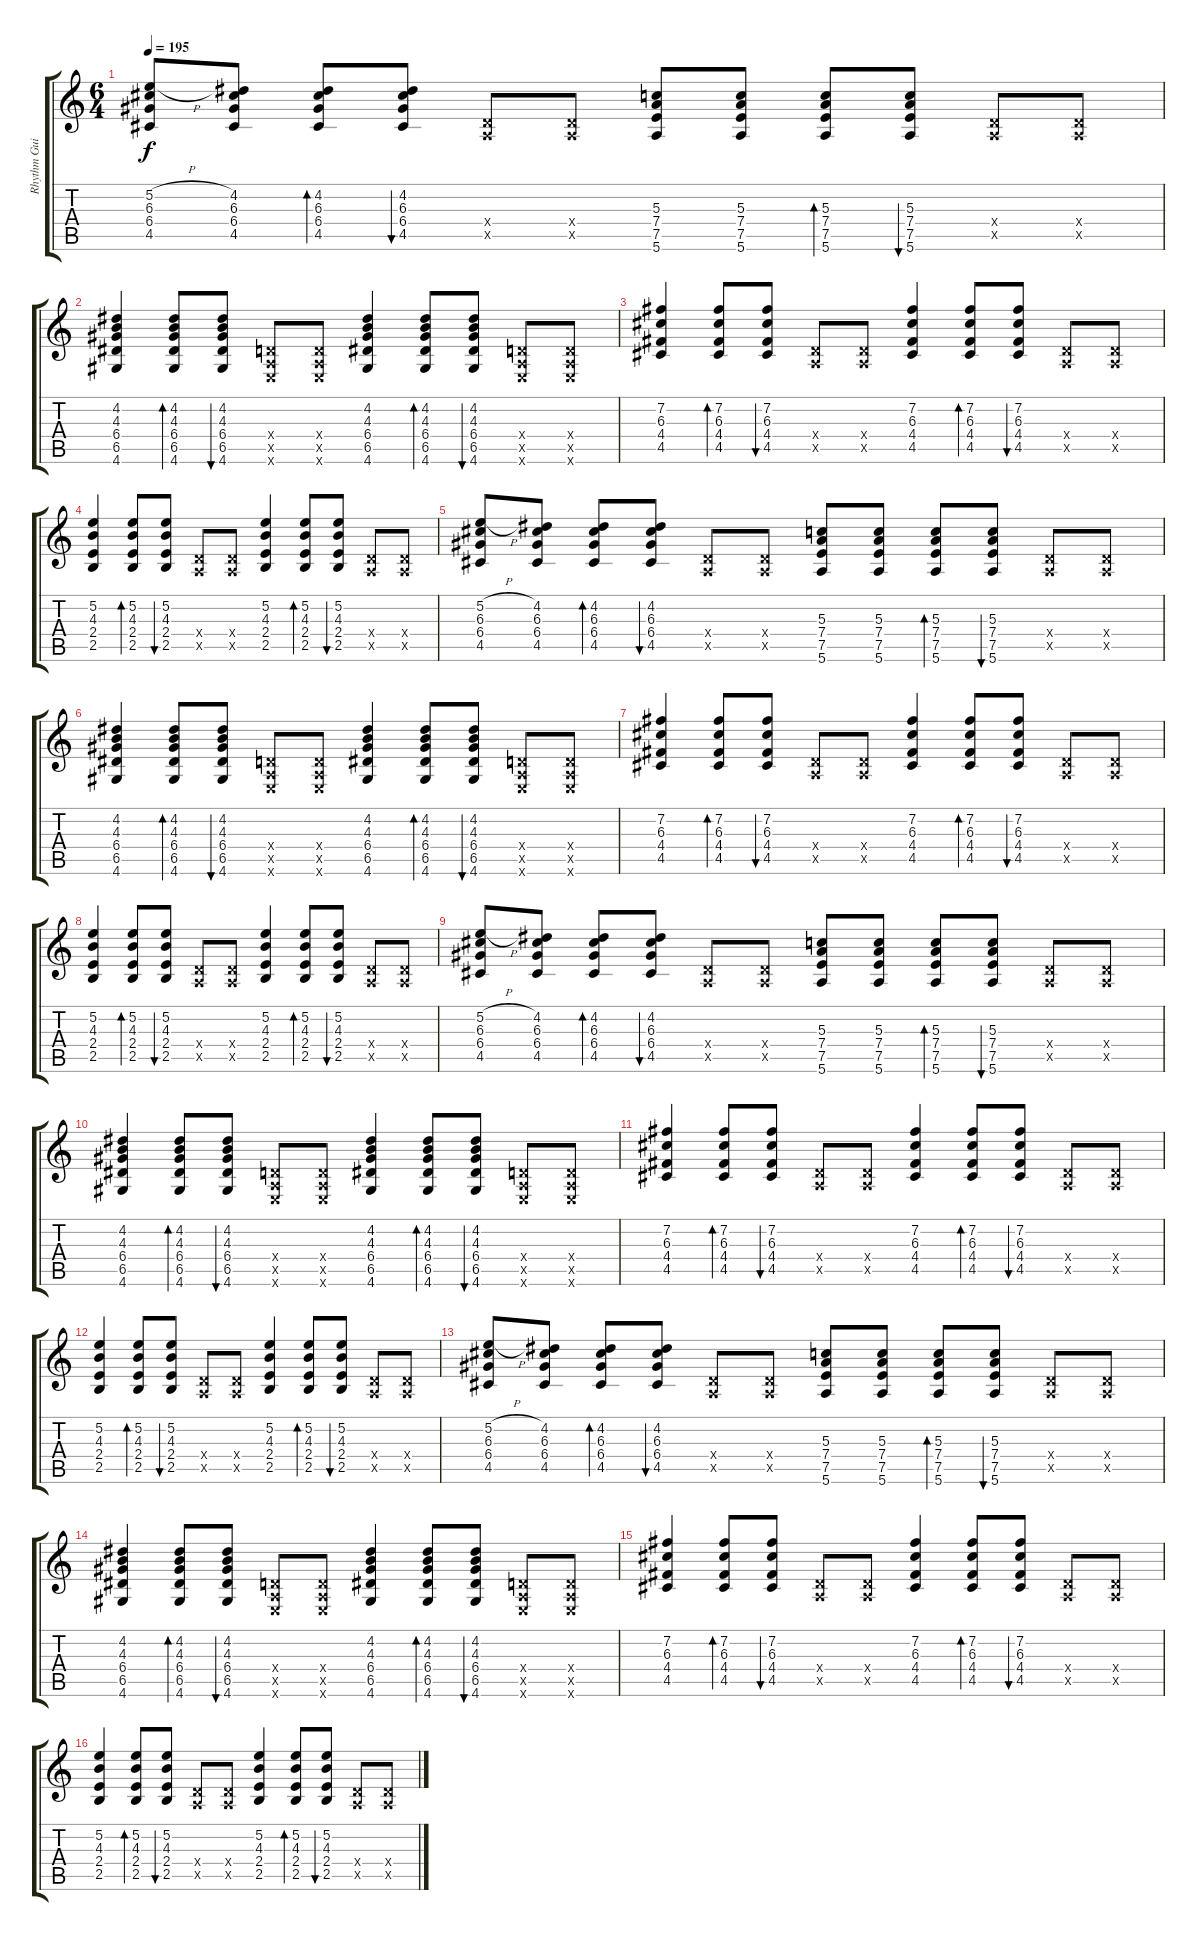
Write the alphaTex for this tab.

\track ("Rhythm Guitar" "Rhythm Gui") {instrument distortionguitar}
\staff {score tabs}
\tuning (E4 B3 G3 D3 A2 E2) {hide}
\ts (6 4)
\tempo 195
\clef g2
\ks c
(5.2{h} 6.3 6.4 4.5).8{dy f} (4.2 6.3 6.4 4.5).8 (4.2 6.3 6.4 4.5).8{bd 60} (4.2 6.3 6.4 4.5).8{bu 60} (0.4{x} 0.5{x}).8 (0.4{x} 0.5{x}).8 (5.3 7.4 7.5 5.6).8 (5.3 7.4 7.5 5.6).8 (5.3 7.4 7.5 5.6).8{bd 60} (5.3 7.4 7.5 5.6).8{bu 60} (0.4{x} 0.5{x}).8 (0.4{x} 0.5{x}).8 |
(4.2 4.3 6.4 6.5 4.6).4 (4.2 4.3 6.4 6.5 4.6).8{bd 60} (4.2 4.3 6.4 6.5 4.6).8{bu 60} (0.4{x} 0.5{x} 0.6{x}).8 (0.4{x} 0.5{x} 0.6{x}).8 (4.2 4.3 6.4 6.5 4.6).4 (4.2 4.3 6.4 6.5 4.6).8{bd 60} (4.2 4.3 6.4 6.5 4.6).8{bu 60} (0.4{x} 0.5{x} 0.6{x}).8 (0.4{x} 0.5{x} 0.6{x}).8 |
(7.2 6.3 4.4 4.5).4 (7.2 6.3 4.4 4.5).8{bd 60} (7.2 6.3 4.4 4.5).8{bu 60} (0.4{x} 0.5{x}).8 (0.4{x} 0.5{x}).8 (7.2 6.3 4.4 4.5).4 (7.2 6.3 4.4 4.5).8{bd 60} (7.2 6.3 4.4 4.5).8{bu 60} (0.4{x} 0.5{x}).8 (0.4{x} 0.5{x}).8 |
(5.2 4.3 2.4 2.5).4 (5.2 4.3 2.4 2.5).8{bd 60} (5.2 4.3 2.4 2.5).8{bu 60} (0.4{x} 0.5{x}).8 (0.4{x} 0.5{x}).8 (5.2 4.3 2.4 2.5).4 (5.2 4.3 2.4 2.5).8{bd 60} (5.2 4.3 2.4 2.5).8{bu 60} (0.4{x} 0.5{x}).8 (0.4{x} 0.5{x}).8 |
(5.2{h} 6.3 6.4 4.5).8 (4.2 6.3 6.4 4.5).8 (4.2 6.3 6.4 4.5).8{bd 60} (4.2 6.3 6.4 4.5).8{bu 60} (0.4{x} 0.5{x}).8 (0.4{x} 0.5{x}).8 (5.3 7.4 7.5 5.6).8 (5.3 7.4 7.5 5.6).8 (5.3 7.4 7.5 5.6).8{bd 60} (5.3 7.4 7.5 5.6).8{bu 60} (0.4{x} 0.5{x}).8 (0.4{x} 0.5{x}).8 |
(4.2 4.3 6.4 6.5 4.6).4 (4.2 4.3 6.4 6.5 4.6).8{bd 60} (4.2 4.3 6.4 6.5 4.6).8{bu 60} (0.4{x} 0.5{x} 0.6{x}).8 (0.4{x} 0.5{x} 0.6{x}).8 (4.2 4.3 6.4 6.5 4.6).4 (4.2 4.3 6.4 6.5 4.6).8{bd 60} (4.2 4.3 6.4 6.5 4.6).8{bu 60} (0.4{x} 0.5{x} 0.6{x}).8 (0.4{x} 0.5{x} 0.6{x}).8 |
(7.2 6.3 4.4 4.5).4 (7.2 6.3 4.4 4.5).8{bd 60} (7.2 6.3 4.4 4.5).8{bu 60} (0.4{x} 0.5{x}).8 (0.4{x} 0.5{x}).8 (7.2 6.3 4.4 4.5).4 (7.2 6.3 4.4 4.5).8{bd 60} (7.2 6.3 4.4 4.5).8{bu 60} (0.4{x} 0.5{x}).8 (0.4{x} 0.5{x}).8 |
(5.2 4.3 2.4 2.5).4 (5.2 4.3 2.4 2.5).8{bd 60} (5.2 4.3 2.4 2.5).8{bu 60} (0.4{x} 0.5{x}).8 (0.4{x} 0.5{x}).8 (5.2 4.3 2.4 2.5).4 (5.2 4.3 2.4 2.5).8{bd 60} (5.2 4.3 2.4 2.5).8{bu 60} (0.4{x} 0.5{x}).8 (0.4{x} 0.5{x}).8 |
(5.2{h} 6.3 6.4 4.5).8 (4.2 6.3 6.4 4.5).8 (4.2 6.3 6.4 4.5).8{bd 60} (4.2 6.3 6.4 4.5).8{bu 60} (0.4{x} 0.5{x}).8 (0.4{x} 0.5{x}).8 (5.3 7.4 7.5 5.6).8 (5.3 7.4 7.5 5.6).8 (5.3 7.4 7.5 5.6).8{bd 60} (5.3 7.4 7.5 5.6).8{bu 60} (0.4{x} 0.5{x}).8 (0.4{x} 0.5{x}).8 |
(4.2 4.3 6.4 6.5 4.6).4 (4.2 4.3 6.4 6.5 4.6).8{bd 60} (4.2 4.3 6.4 6.5 4.6).8{bu 60} (0.4{x} 0.5{x} 0.6{x}).8 (0.4{x} 0.5{x} 0.6{x}).8 (4.2 4.3 6.4 6.5 4.6).4 (4.2 4.3 6.4 6.5 4.6).8{bd 60} (4.2 4.3 6.4 6.5 4.6).8{bu 60} (0.4{x} 0.5{x} 0.6{x}).8 (0.4{x} 0.5{x} 0.6{x}).8 |
(7.2 6.3 4.4 4.5).4 (7.2 6.3 4.4 4.5).8{bd 60} (7.2 6.3 4.4 4.5).8{bu 60} (0.4{x} 0.5{x}).8 (0.4{x} 0.5{x}).8 (7.2 6.3 4.4 4.5).4 (7.2 6.3 4.4 4.5).8{bd 60} (7.2 6.3 4.4 4.5).8{bu 60} (0.4{x} 0.5{x}).8 (0.4{x} 0.5{x}).8 |
(5.2 4.3 2.4 2.5).4 (5.2 4.3 2.4 2.5).8{bd 60} (5.2 4.3 2.4 2.5).8{bu 60} (0.4{x} 0.5{x}).8 (0.4{x} 0.5{x}).8 (5.2 4.3 2.4 2.5).4 (5.2 4.3 2.4 2.5).8{bd 60} (5.2 4.3 2.4 2.5).8{bu 60} (0.4{x} 0.5{x}).8 (0.4{x} 0.5{x}).8 |
(5.2{h} 6.3 6.4 4.5).8 (4.2 6.3 6.4 4.5).8 (4.2 6.3 6.4 4.5).8{bd 60} (4.2 6.3 6.4 4.5).8{bu 60} (0.4{x} 0.5{x}).8 (0.4{x} 0.5{x}).8 (5.3 7.4 7.5 5.6).8 (5.3 7.4 7.5 5.6).8 (5.3 7.4 7.5 5.6).8{bd 60} (5.3 7.4 7.5 5.6).8{bu 60} (0.4{x} 0.5{x}).8 (0.4{x} 0.5{x}).8 |
(4.2 4.3 6.4 6.5 4.6).4 (4.2 4.3 6.4 6.5 4.6).8{bd 60} (4.2 4.3 6.4 6.5 4.6).8{bu 60} (0.4{x} 0.5{x} 0.6{x}).8 (0.4{x} 0.5{x} 0.6{x}).8 (4.2 4.3 6.4 6.5 4.6).4 (4.2 4.3 6.4 6.5 4.6).8{bd 60} (4.2 4.3 6.4 6.5 4.6).8{bu 60} (0.4{x} 0.5{x} 0.6{x}).8 (0.4{x} 0.5{x} 0.6{x}).8 |
(7.2 6.3 4.4 4.5).4 (7.2 6.3 4.4 4.5).8{bd 60} (7.2 6.3 4.4 4.5).8{bu 60} (0.4{x} 0.5{x}).8 (0.4{x} 0.5{x}).8 (7.2 6.3 4.4 4.5).4 (7.2 6.3 4.4 4.5).8{bd 60} (7.2 6.3 4.4 4.5).8{bu 60} (0.4{x} 0.5{x}).8 (0.4{x} 0.5{x}).8 |
(5.2 4.3 2.4 2.5).4 (5.2 4.3 2.4 2.5).8{bd 60} (5.2 4.3 2.4 2.5).8{bu 60} (0.4{x} 0.5{x}).8 (0.4{x} 0.5{x}).8 (5.2 4.3 2.4 2.5).4 (5.2 4.3 2.4 2.5).8{bd 60} (5.2 4.3 2.4 2.5).8{bu 60} (0.4{x} 0.5{x}).8 (0.4{x} 0.5{x}).8
